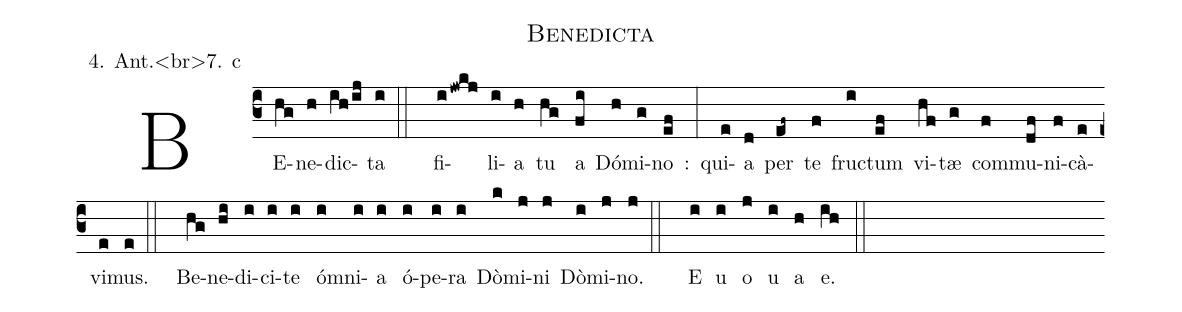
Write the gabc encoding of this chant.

name: Benedicta;
annotation: 4. Ant.<br>7. c;
%%
(c3) BE(hg)ne(h)dic(ih/ij)ta(i::) fi(ijwkj)li(i)a(h) tu(hg) a(fi) Dó(h)mi(g)no(ef) :(:) qui(e)a(d)
per(ef~) te(f) fruc(i)tum(ef) vi(hf)tæ(g) com(f)mu(df)ni(f)cà(e)vi(e)mus.(e::) Be(hg)ne(hi)di(i)ci(i)te(i)
óm(i)ni(i)a(i) ó(i)pe(i)ra(i) Dò(k)mi(j)ni(j) Dò(i)mi(j)no.(j::) E(i) u(i) o(j) u(i) a(h) e.(ih::)
